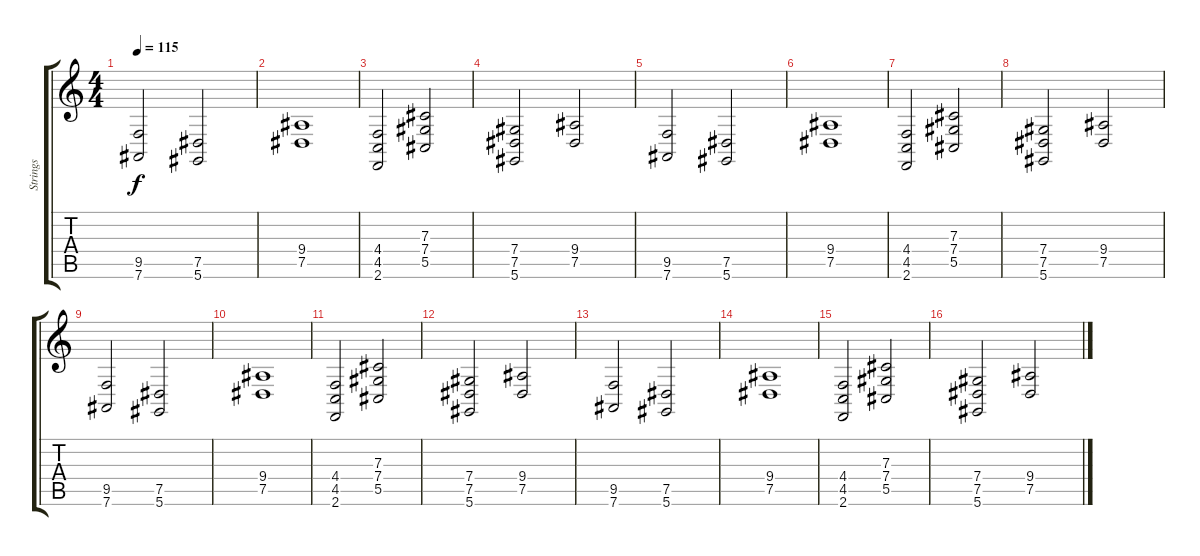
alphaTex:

\track ("Strings" "Strings") {instrument choiraahs}
\staff {score tabs}
\tuning (Eb4 Bb3 Gb3 Db3 Ab2 Eb2) {hide}
\ts (4 4)
\tempo 115
\clef g2
\ks c
(9.5 7.6).2{dy f} (7.5 5.6).2 |
(9.4 7.5).1 |
(4.4 4.5 2.6).2 (7.3 7.4 5.5).2 |
(7.4 7.5 5.6).2 (9.4 7.5).2 |
(9.5 7.6).2 (7.5 5.6).2 |
(9.4 7.5).1 |
(4.4 4.5 2.6).2 (7.3 7.4 5.5).2 |
(7.4 7.5 5.6).2 (9.4 7.5).2 |
(9.5 7.6).2 (7.5 5.6).2 |
(9.4 7.5).1 |
(4.4 4.5 2.6).2 (7.3 7.4 5.5).2 |
(7.4 7.5 5.6).2 (9.4 7.5).2 |
(9.5 7.6).2 (7.5 5.6).2 |
(9.4 7.5).1 |
(4.4 4.5 2.6).2 (7.3 7.4 5.5).2 |
(7.4 7.5 5.6).2 (9.4 7.5).2
